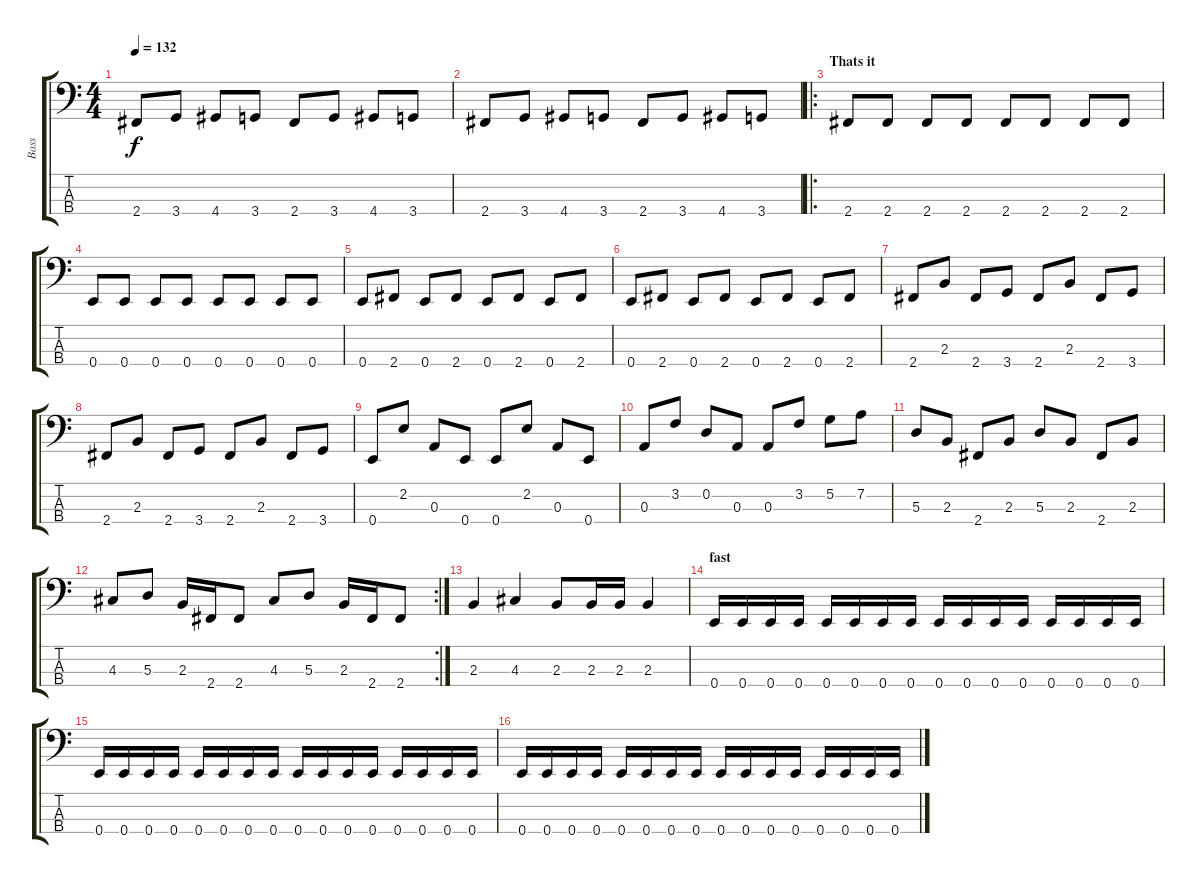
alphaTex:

\track ("Bass" "Bass") {instrument contrabass}
\staff {score tabs}
\tuning (G2 D2 A1 E1) {hide}
\ts (4 4)
\tempo 132
\clef f4
\ks c
2.4.8{dy f} 3.4.8 4.4.8 3.4.8 2.4.8 3.4.8 4.4.8 3.4.8 |
2.4.8 3.4.8 4.4.8 3.4.8 2.4.8 3.4.8 4.4.8 3.4.8 |
\ro
\section ("" "Thats it")
2.4.8 2.4.8 2.4.8 2.4.8 2.4.8 2.4.8 2.4.8 2.4.8 |
0.4.8 0.4.8 0.4.8 0.4.8 0.4.8 0.4.8 0.4.8 0.4.8 |
0.4.8 2.4.8 0.4.8 2.4.8 0.4.8 2.4.8 0.4.8 2.4.8 |
0.4.8 2.4.8 0.4.8 2.4.8 0.4.8 2.4.8 0.4.8 2.4.8 |
2.4.8 2.3.8 2.4.8 3.4.8 2.4.8 2.3.8 2.4.8 3.4.8 |
2.4.8 2.3.8 2.4.8 3.4.8 2.4.8 2.3.8 2.4.8 3.4.8 |
0.4.8 2.2.8 0.3.8 0.4.8 0.4.8 2.2.8 0.3.8 0.4.8 |
0.3.8 3.2.8 0.2.8 0.3.8 0.3.8 3.2.8 5.2.8 7.2.8 |
5.3.8 2.3.8 2.4.8 2.3.8 5.3.8 2.3.8 2.4.8 2.3.8 |
\rc 2
4.3.8 5.3.8 2.3.16 2.4.16 2.4.8 4.3.8 5.3.8 2.3.16 2.4.16 2.4.8 |
2.3.4 4.3.4 2.3.8 2.3.16 2.3.16 2.3.4 |
\section ("" "fast")
0.4.16 0.4.16 0.4.16 0.4.16 0.4.16 0.4.16 0.4.16 0.4.16 0.4.16 0.4.16 0.4.16 0.4.16 0.4.16 0.4.16 0.4.16 0.4.16 |
0.4.16 0.4.16 0.4.16 0.4.16 0.4.16 0.4.16 0.4.16 0.4.16 0.4.16 0.4.16 0.4.16 0.4.16 0.4.16 0.4.16 0.4.16 0.4.16 |
0.4.16 0.4.16 0.4.16 0.4.16 0.4.16 0.4.16 0.4.16 0.4.16 0.4.16 0.4.16 0.4.16 0.4.16 0.4.16 0.4.16 0.4.16 0.4.16
